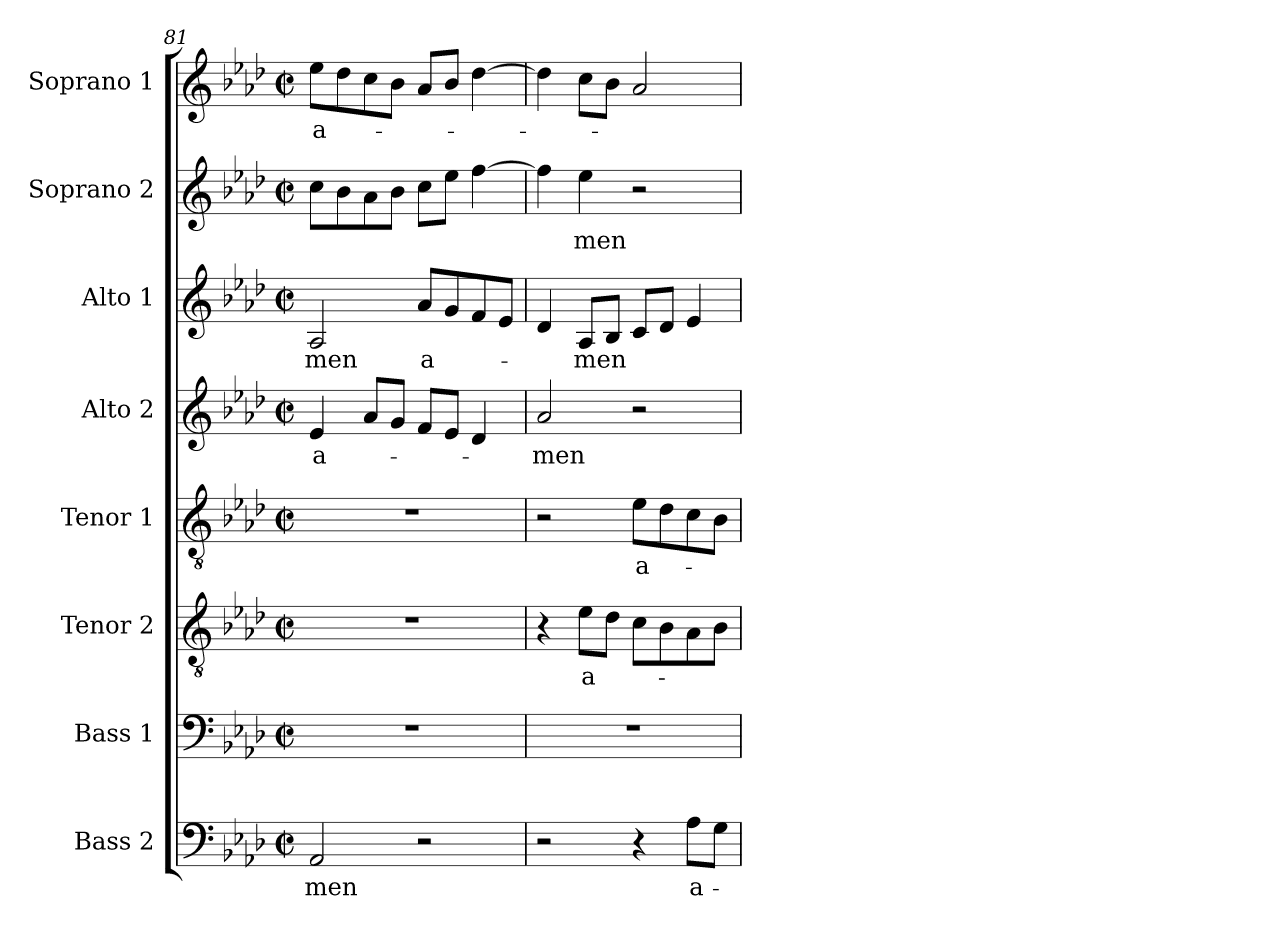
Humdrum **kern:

**kern	**text	**kern	**kern	**text	**kern	**text	**kern	**text	**kern	**text	**kern	**text	**kern	**text
*part8	*part8	*part7	*part6	*part6	*part5	*part5	*part4	*part4	*part3	*part3	*part2	*part2	*part1	*part1
*staff8	*staff8	*staff7	*staff6	*staff6	*staff5	*staff5	*staff4	*staff4	*staff3	*staff3	*staff2	*staff2	*staff1	*staff1
*I"Bass 2	*	*I"Bass 1	*I"Tenor 2	*	*I"Tenor 1	*	*I"Alto 2	*	*I"Alto 1	*	*I"Soprano 2	*	*I"Soprano 1	*
*I'B.2	*	*I'B.1	*I'T.2	*	*I'T.1	*	*I'A.2	*	*I'A.1	*	*I'S.2	*	*I'S.1	*
!!LO:PB:g=z
*clefF4	*	*clefF4	*clefGv2	*	*clefGv2	*	*clefG2	*	*clefG2	*	*clefG2	*	*clefG2	*
*	*	*	*ITrd7c12	*	*ITrd7c12	*	*	*	*	*	*	*	*	*
*k[b-e-a-d-]	*	*k[b-e-a-d-]	*k[b-e-a-d-]	*	*k[b-e-a-d-]	*	*k[b-e-a-d-]	*	*k[b-e-a-d-]	*	*k[b-e-a-d-]	*	*k[b-e-a-d-]	*
*A-:	*	*A-:	*A-:	*	*A-:	*	*A-:	*	*A-:	*	*A-:	*	*A-:	*
*M2/2	*	*M2/2	*M2/2	*	*M2/2	*	*M2/2	*	*M2/2	*	*M2/2	*	*M2/2	*
*met(c|)	*	*met(c|)	*met(c|)	*	*met(c|)	*	*met(c|)	*	*met(c|)	*	*met(c|)	*	*met(c|)	*
=81	=81	=81	=81	=81	=81	=81	=81	=81	=81	=81	=81	=81	=81	=81
!	!LO:LY:b:color=#000000	!	!	!	!	!	!	!	!	!	!	!	!	!
!	!	!	!	!	!	!	!	!LO:LY:b:color=#000000	!	!	!	!	!	!
!	!	!	!	!	!	!	!	!	!	!LO:LY:b:color=#000000	!	!	!	!
!	!	!	!	!	!	!	!	!	!	!	!	!	!	!LO:LY:b:color=#000000
2AA-i/	-men	1r	1r	.	1r	.	4e-i/	a-	2A-i/	-men	8cci\L	.	8ee-i\L	a-
.	.	.	.	.	.	.	.	.	.	.	8b-i\	.	8dd-i\	.
.	.	.	.	.	.	.	8a-i/L	.	.	.	8a-i\	.	8cci\	.
.	.	.	.	.	.	.	8gi/J	.	.	.	8b-i\J	.	8b-i\J	.
!	!	!	!	!	!	!	!	!	!	!LO:LY:b:color=#000000	!	!	!	!
2r	.	.	.	.	.	.	8fi/L	.	8a-i/L	a-	8cci\L	.	8a-i/L	.
.	.	.	.	.	.	.	8e-i/J	.	8gi/	.	8ee-i\J	.	8b-i/J	.
.	.	.	.	.	.	.	4d-i/	.	8fi/	.	[4ffi\	.	[4dd-i\	.
.	.	.	.	.	.	.	.	.	8e-i/J	.	.	.	.	.
=82	=82	=82	=82	=82	=82	=82	=82	=82	=82	=82	=82	=82	=82	=82
!	!	!	!	!	!	!	!	!LO:LY:b:color=#000000	!	!	!	!	!	!
2r	.	1r	4r	.	2r	.	2a-i/	-men	4d-i/	.	4ffi\]	.	4dd-i\]	.
!	!	!	!	!LO:LY:b:color=#000000	!	!	!	!	!	!	!	!	!	!
!	!	!	!	!	!	!	!	!	!	!LO:LY:b:color=#000000	!	!	!	!
!	!	!	!	!	!	!	!	!	!	!	!	!LO:LY:b:color=#000000	!	!
.	.	.	8E-i\L	a-	.	.	.	.	8A-i/L	-men	4ee-i\	-men	8cci\L	.
.	.	.	8D-i\J	.	.	.	.	.	8B-i/J	.	.	.	8b-i\J	.
!	!	!	!	!	!	!LO:LY:b:color=#000000	!	!	!	!	!	!	!	!
4r	.	.	8Ci\L	.	8E-i\L	a-	2r	.	8ci/L	.	2r	.	2a-i/	.
.	.	.	8BB-i\	.	8D-i\	.	.	.	8d-i/J	.	.	.	.	.
!	!LO:LY:b:color=#000000	!	!	!	!	!	!	!	!	!	!	!	!	!
8A-i\L	a-	.	8AA-i\	.	8Ci\	.	.	.	4e-i/	.	.	.	.	.
8Gi\J	.	.	8BB-i\J	.	8BB-i\J	.	.	.	.	.	.	.	.	.
=	=	=	=	=	=	=	=	=	=	=	=	=	=	=
*-	*-	*-	*-	*-	*-	*-	*-	*-	*-	*-	*-	*-	*-	*-
